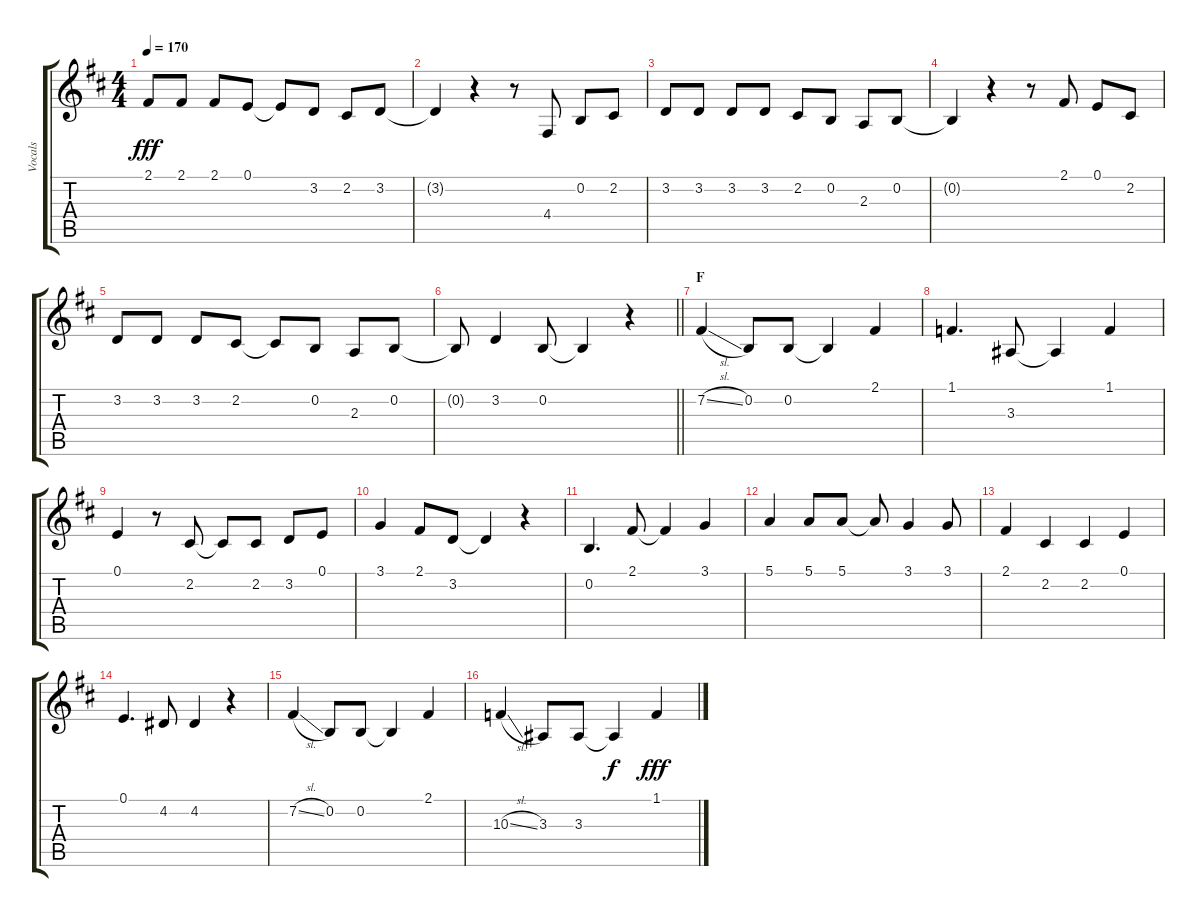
\track ("Vocals" "Vocals") {instrument voiceoohs}
\staff {score tabs}
\tuning (E4 B3 G3 D3 A2 E2) {hide}
\ts (4 4)
\tempo 170
\clef g2
\ks d
2.1.8{dy fff} 2.1.8 2.1.8 0.1.8 0.1{t}.8 3.2.8 2.2.8 3.2.8 |
3.2{t}.4 r.4 r.8 4.4.8 0.2.8 2.2.8 |
3.2.8 3.2.8 3.2.8 3.2.8 2.2.8 0.2.8 2.3.8 0.2.8 |
0.2{t}.4 r.4 r.8 2.1.8 0.1.8 2.2.8 |
3.2.8 3.2.8 3.2.8 2.2.8 2.2{t}.8 0.2.8 2.3.8 0.2.8 |
\barLineRight lightlight
0.2{t}.8 3.2.4 0.2.8 0.2{t}.4 r.4 |
\section ("" "F")
7.2{sl}.4 0.2.8 0.2.8 0.2{t}.4 2.1.4 |
1.1.4{d} 3.3.8 3.3{t}.4 1.1.4 |
0.1.4 r.8 2.2.8 2.2{t}.8 2.2.8 3.2.8 0.1.8 |
3.1.4 2.1.8 3.2.8 3.2{t}.4 r.4 |
0.2.4{d} 2.1.8 2.1{t}.4 3.1.4 |
5.1.4 5.1.8 5.1.8 5.1{t}.8 3.1.4 3.1.8 |
2.1.4 2.2.4 2.2.4 0.1.4 |
0.1.4{d} 4.2.8 4.2.4 r.4 |
7.2{sl}.4 0.2.8 0.2.8 0.2{t}.4 2.1.4 |
10.3{sl}.4 3.3.8 3.3.8 3.3{t}.4{dy f} 1.1.4{dy fff}
